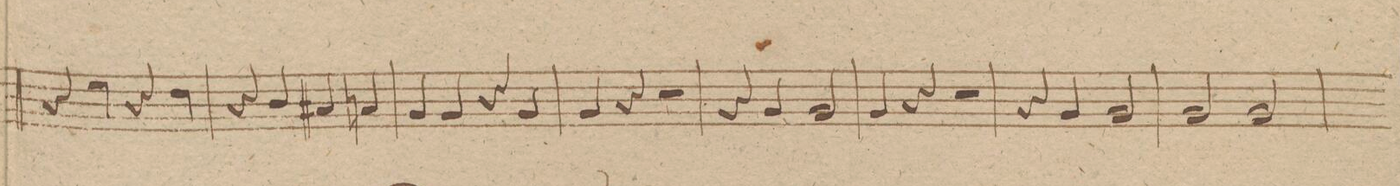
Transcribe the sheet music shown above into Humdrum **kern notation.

**kern
*I"Fagotto 2do
*clefF4
*k[f#]
*met(c)
*M4/4
4r
4G
4r
4F#
=37
4r
4D/
4C#X
4Cn
=38
4BB
4BB
4r
4BB
=39
4BB
4r
2r
=40
4r
4BB
2BB
=41
4BB
4r
2r
=42
4r
4BB
2BB
=43
2BB
2BB
=44
*-
